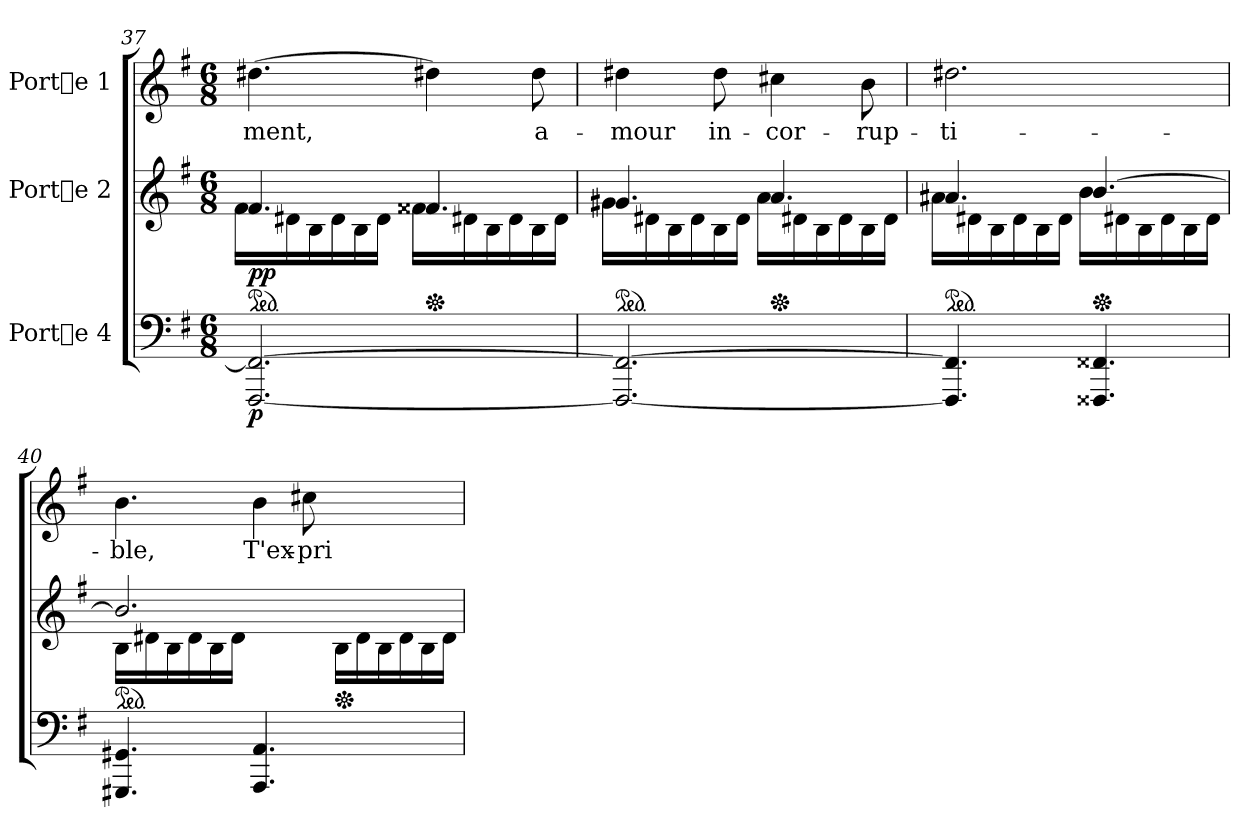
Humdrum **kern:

**kern	**dynam	**kern	**dynam	**kern	**text
*part3	*part3	*part2	*part2	*part1	*part1
*staff3	*staff3	*staff2	*staff2	*staff1	*staff1
*I"Porte 4	*	*I"Porte 2	*	*I"Porte 1	*
!!LO:LB:g=z
*clefF4	*	*clefG2	*	*clefG2	*
*k[f#]	*	*k[f#]	*	*k[f#]	*
*G:	*	*G:	*	*G:	*
*M6/8	*	*M6/8	*	*M6/8	*
*	*	*ped	*	*	*
=37	=37	=37	=37	=37	=37
*	*	*^	*	*	*
!	!LO:DY:b	!	!	!LO:DY:b	!	!LO:LY:b
!	!	!	!	!LO:DY:n=1:b	!	!
2.FF#/_< [<2.FFF#/	p	4.f#/	16f#\L	p p	[>4.dd#X\	-ment,
.	.	.	16d#X\	.	.	.
.	.	.	16B\	.	.	.
.	.	.	16d#\	.	.	.
.	.	.	16B\	.	.	.
.	.	.	16d#\J	.	.	.
*	*	*Xped	*	*	*	*
!	!	!	!	!	!	!LO:LY:b
.	.	4.f##X/	16f##X\L	.	4dd#X\]	.
.	.	.	16d#X\	.	.	.
.	.	.	16B\	.	.	.
.	.	.	16d#\	.	.	.
!	!	!	!	!	!	!LO:LY:b
.	.	.	16B\	.	8dd#\	a-
.	.	.	16d#\J	.	.	.
=38	=38	=38	=38	=38	=38	=38
*	*	*ped	*	*	*	*
!	!	!	!	!	!	!LO:LY:b
2.FF#/_< 2.FFF#/_<	.	4.g#X/	16g#X\L	.	4dd#X\	-mour
.	.	.	16d#X\	.	.	.
.	.	.	16B\	.	.	.
.	.	.	16d#\	.	.	.
!	!	!	!	!	!	!LO:LY:b
.	.	.	16B\	.	8dd#\	in-
.	.	.	16d#\J	.	.	.
*	*	*Xped	*	*	*	*
!	!	!	!	!	!	!LO:LY:b
.	.	4.a/	16a\L	.	4cc#X\	-cor-
.	.	.	16d#X\	.	.	.
.	.	.	16B\	.	.	.
.	.	.	16d#\	.	.	.
!	!	!	!	!	!	!LO:LY:b
.	.	.	16B\	.	8b\	-rup-
.	.	.	16d#\J	.	.	.
!!LO:LB:g=z
=39	=39	=39	=39	=39	=39	=39
*	*	*ped	*	*	*	*
!	!	!	!	!	!	!LO:LY:b
4.FF#/] 4.FFF#/]	.	4.a#X/	16a#X\L	.	2.dd#X\	-ti-
.	.	.	16d#X\	.	.	.
.	.	.	16B\	.	.	.
.	.	.	16d#\	.	.	.
.	.	.	16B\	.	.	.
.	.	.	16d#\J	.	.	.
*	*	*Xped	*	*	*	*
4.FF##X/ 4.FFF##X/	.	[<4.b/	16b\L	.	.	.
.	.	.	16d#X\	.	.	.
.	.	.	16B\	.	.	.
.	.	.	16d#\	.	.	.
.	.	.	16B\	.	.	.
.	.	.	16d#\J	.	.	.
!!LO:PB:g=z
=40	=40	=40	=40	=40	=40	=40
*	*	*ped	*	*	*	*
!	!	!	!	!	!	!LO:LY:b
4.GG#X/ 4.GGG#X/	.	2.b/]	16B\L	.	4.b\	-ble,
.	.	.	16d#X\	.	.	.
.	.	.	16B\	.	.	.
.	.	.	16d#\	.	.	.
.	.	.	16B\	.	.	.
.	.	.	16d#\J	.	.	.
!	!	!	!	!	!	!LO:LY:b
4.AA/ 4.AAA/	.	.	2.ryy	.	4b\	T'ex-
!	!	!	!	!	!	!LO:LY:b
.	.	.	.	.	8cc#X\	-pri-
*	*	*Xped	*	*	*	*
4.ryy	.	16B\L	.	.	4.ryy	.
.	.	16d#\	.	.	.	.
.	.	16B\	.	.	.	.
.	.	16d#\	.	.	.	.
.	.	16B\	.	.	.	.
.	.	16d#\J	.	.	.	.
*	*	*v	*v	*	*	*
=	=	=	=	=	=
*-	*-	*-	*-	*-	*-
